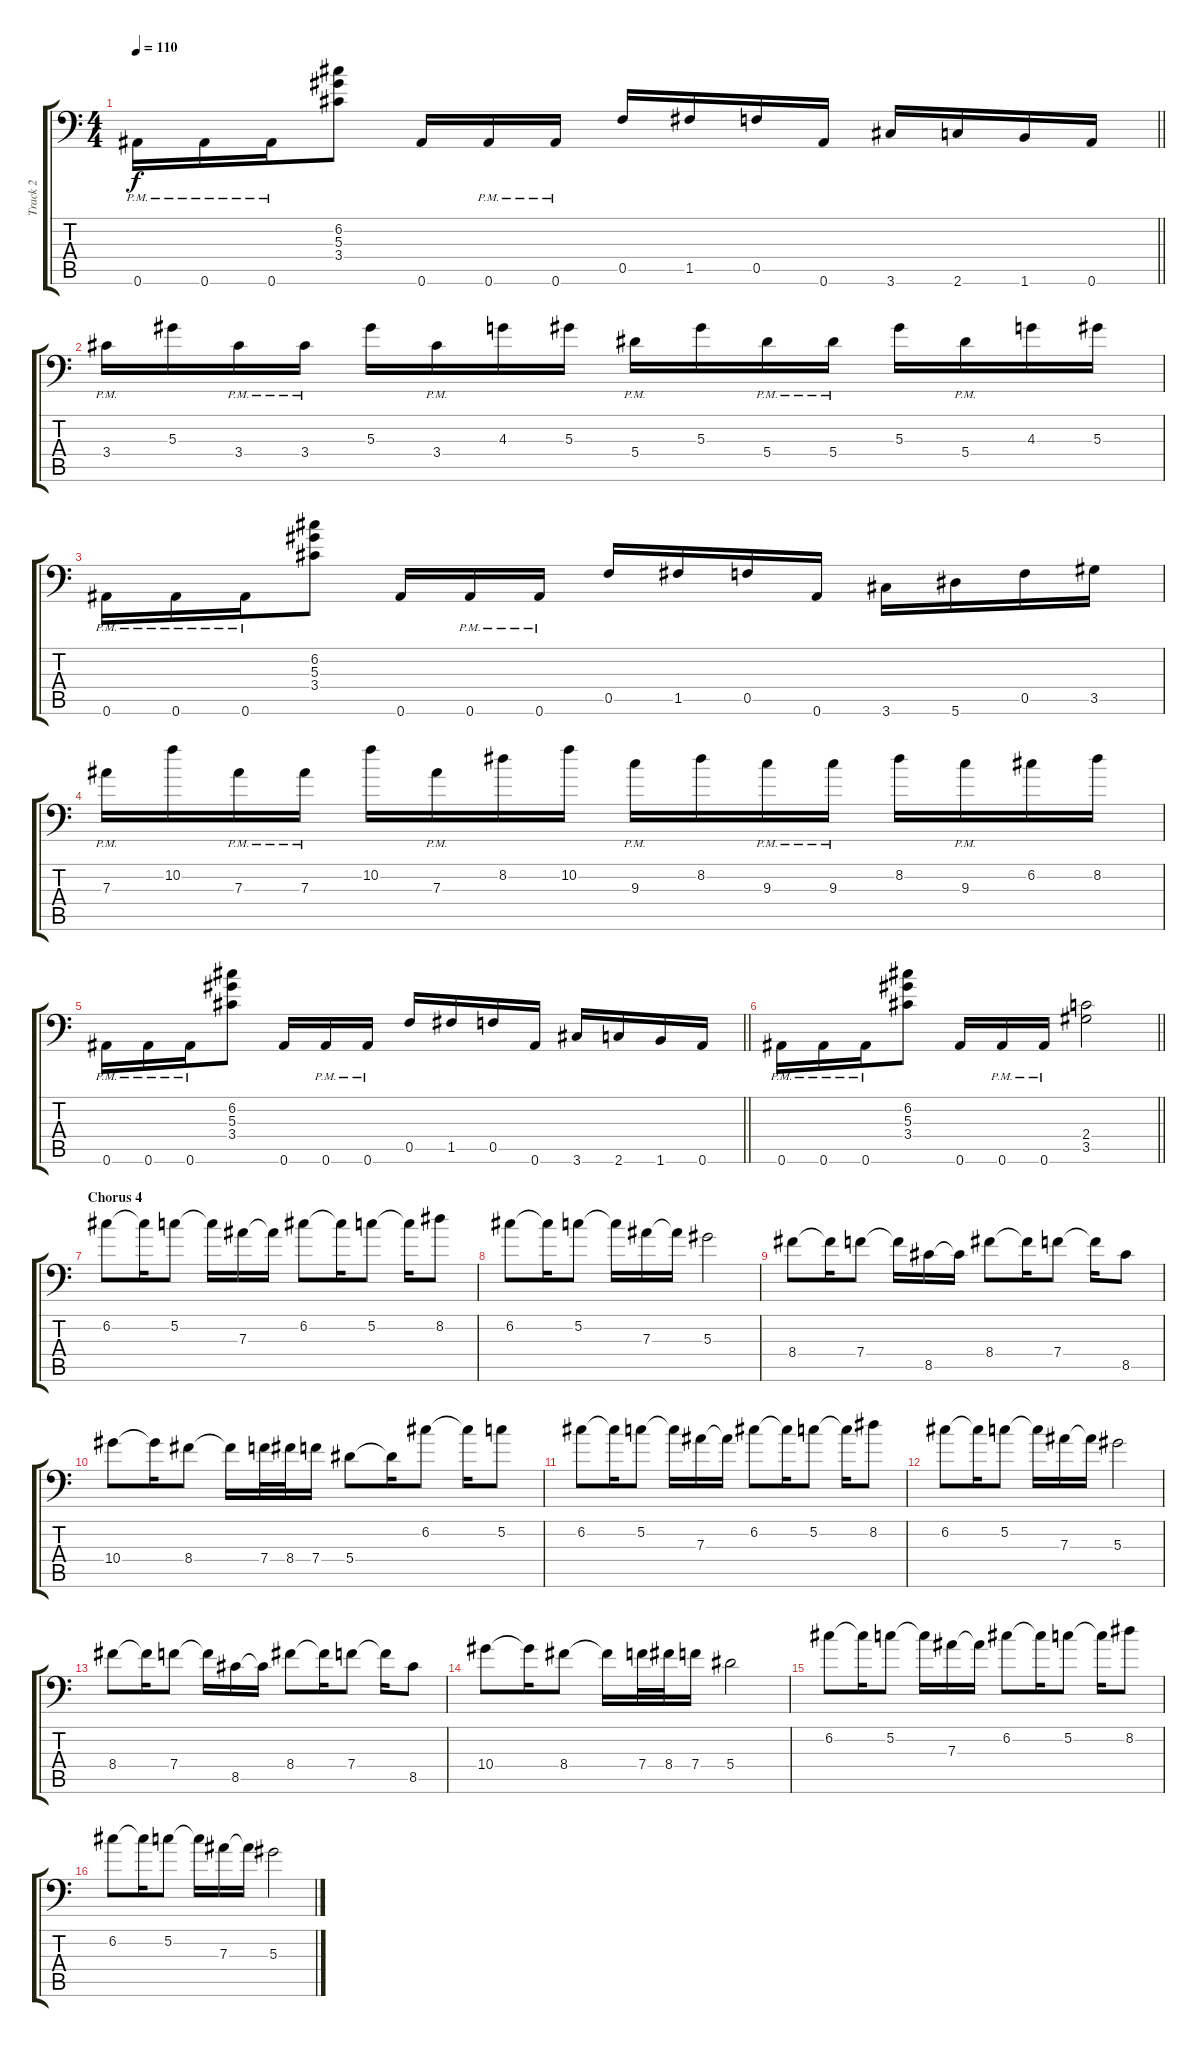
\track ("Track 2" "Track 2") {instrument distortionguitar}
\staff {score tabs}
\tuning (C4 G3 Eb3 Bb2 F2 Bb1) {hide}
\ts (4 4)
\tempo 110
\clef f4
\barLineRight lightlight
\ks c
0.6{pm}.16{dy f} 0.6{pm}.16 0.6{pm}.16 (6.2 5.3 3.4).8 0.6.16 0.6{pm}.16 0.6{pm}.16 0.5.16 1.5.16 0.5.16 0.6.16 3.6.16 2.6.16 1.6.16 0.6.16 |
3.4{pm}.16 5.3.16 3.4{pm}.16 3.4{pm}.16 5.3.16 3.4{pm}.16 4.3.16 5.3.16 5.4{pm}.16 5.3.16 5.4{pm}.16 5.4{pm}.16 5.3.16 5.4{pm}.16 4.3.16 5.3.16 |
0.6{pm}.16 0.6{pm}.16 0.6{pm}.16 (6.2 5.3 3.4).8 0.6.16 0.6{pm}.16 0.6{pm}.16 0.5.16 1.5.16 0.5.16 0.6.16 3.6.16 5.6.16 0.5.16 3.5.16 |
7.3{pm}.16 10.2.16 7.3{pm}.16 7.3{pm}.16 10.2.16 7.3{pm}.16 8.2.16 10.2.16 9.3{pm}.16 8.2.16 9.3{pm}.16 9.3{pm}.16 8.2.16 9.3{pm}.16 6.2.16 8.2.16 |
\barLineRight lightlight
0.6{pm}.16 0.6{pm}.16 0.6{pm}.16 (6.2 5.3 3.4).8 0.6.16 0.6{pm}.16 0.6{pm}.16 0.5.16 1.5.16 0.5.16 0.6.16 3.6.16 2.6.16 1.6.16 0.6.16 |
\barLineRight lightlight
0.6{pm}.16 0.6{pm}.16 0.6{pm}.16 (6.2 5.3 3.4).8 0.6.16 0.6{pm}.16 0.6{pm}.16 (2.4 3.5).2 |
\section ("" "Chorus 4")
6.2.8 6.2{t}.16 5.2.8 5.2{t}.16 7.3.16 7.3{t}.16 6.2.8 6.2{t}.16 5.2.8 5.2{t}.16 8.2.8 |
6.2.8 6.2{t}.16 5.2.8 5.2{t}.16 7.3.16 7.3{t}.16 5.3.2 |
8.4.8 8.4{t}.16 7.4.8 7.4{t}.16 8.5.16 8.5{t}.16 8.4.8 8.4{t}.16 7.4.8 7.4{t}.16 8.5.8 |
10.4.8 10.4{t}.16 8.4.8 8.4{t}.16 7.4.32 8.4.32 7.4.16 5.4.8 5.4{t}.16 6.2.8 6.2{t}.16 5.2.8 |
6.2.8 6.2{t}.16 5.2.8 5.2{t}.16 7.3.16 7.3{t}.16 6.2.8 6.2{t}.16 5.2.8 5.2{t}.16 8.2.8 |
6.2.8 6.2{t}.16 5.2.8 5.2{t}.16 7.3.16 7.3{t}.16 5.3.2 |
8.4.8 8.4{t}.16 7.4.8 7.4{t}.16 8.5.16 8.5{t}.16 8.4.8 8.4{t}.16 7.4.8 7.4{t}.16 8.5.8 |
10.4.8 10.4{t}.16 8.4.8 8.4{t}.16 7.4.32 8.4.32 7.4.16 5.4.2 |
6.2.8 6.2{t}.16 5.2.8 5.2{t}.16 7.3.16 7.3{t}.16 6.2.8 6.2{t}.16 5.2.8 5.2{t}.16 8.2.8 |
6.2.8 6.2{t}.16 5.2.8 5.2{t}.16 7.3.16 7.3{t}.16 5.3.2
